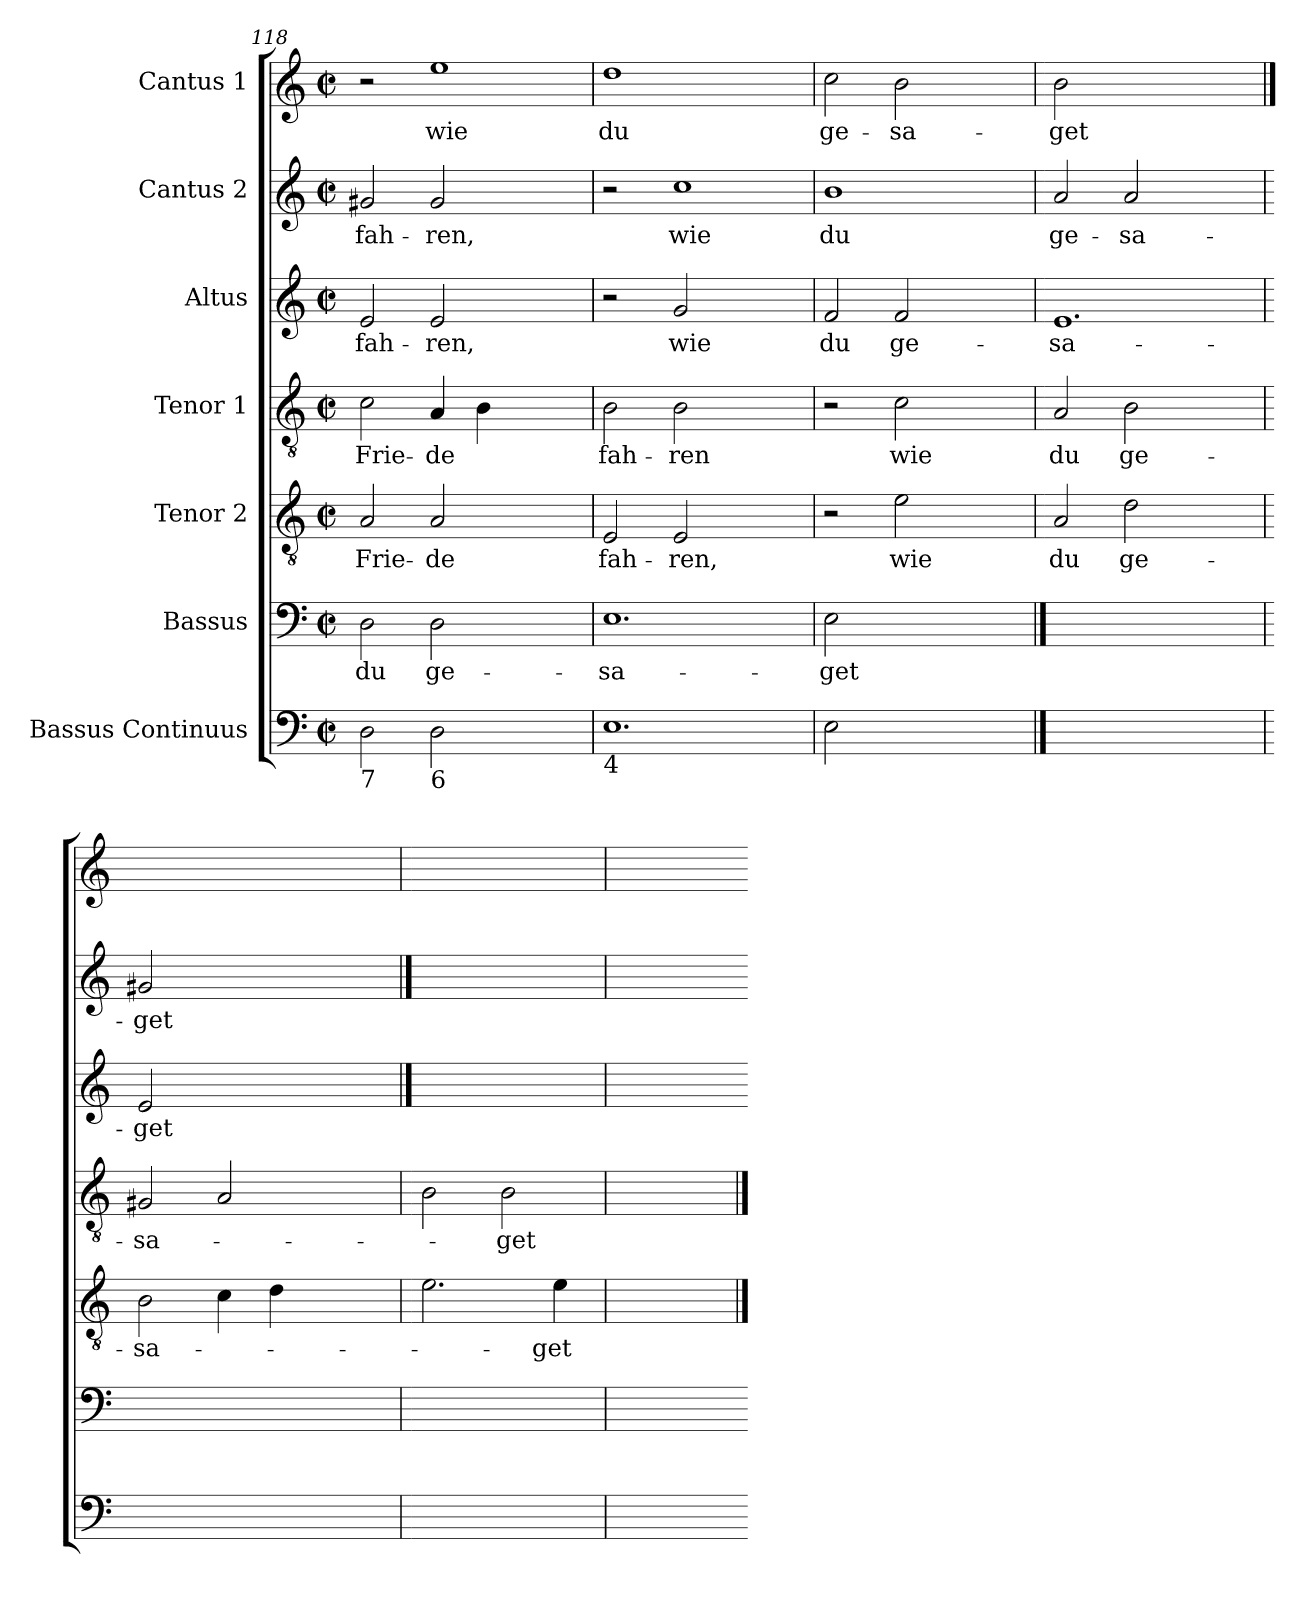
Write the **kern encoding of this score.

**kern	**kern	**text	**kern	**text	**kern	**text	**kern	**text	**kern	**text	**kern	**text
*part7	*part6	*part6	*part5	*part5	*part4	*part4	*part3	*part3	*part2	*part2	*part1	*part1
*staff7	*staff6	*staff6	*staff5	*staff5	*staff4	*staff4	*staff3	*staff3	*staff2	*staff2	*staff1	*staff1
*I"Bassus Continuus	*I"Bassus	*	*I"Tenor 2	*	*I"Tenor 1	*	*I"Altus	*	*I"Cantus 2	*	*I"Cantus 1	*
*clefF4	*clefF4	*	*clefGv2	*	*clefGv2	*	*clefG2	*	*clefG2	*	*clefG2	*
*k[]	*k[]	*	*k[]	*	*k[]	*	*k[]	*	*k[]	*	*k[]	*
*C:	*C:	*	*C:	*	*C:	*	*C:	*	*C:	*	*C:	*
*M2/2	*M2/2	*	*M2/2	*	*M2/2	*	*M2/2	*	*M2/2	*	*M2/2	*
*met(c|)	*met(c|)	*	*met(c|)	*	*met(c|)	*	*met(c|)	*	*met(c|)	*	*met(c|)	*
=118	=118	=118	=118	=118	=118	=118	=118	=118	=118	=118	=118	=118
!LO:TX:b:t=7	!	!	!	!	!	!	!	!	!	!	!	!
!	!	!LO:LY:b	!	!LO:LY:b	!	!LO:LY:b	!	!LO:LY:b	!	!LO:LY:b	!	!
2D	2D	du	2A	Frie-	2c	Frie-	2e	fah-	2g#X	fah-	2r	.
!LO:TX:b:t=6	!	!	!	!	!	!	!	!	!	!	!	!
!	!	!LO:LY:b	!	!LO:LY:b	!	!LO:LY:b	!	!LO:LY:b	!	!LO:LY:b	!	!LO:LY:b
2D	2D	ge-	2A	-de	4A	-de	2e	-ren,	2g#	-ren,	1ee	wie
.	.	.	.	.	4B	.	.	.	.	.	.	.
2ryy	2ryy	.	2ryy	.	2ryy	.	2ryy	.	2ryy	.	.	.
=119	=119	=119	=119	=119	=119	=119	=119	=119	=119	=119	=119	=119
!LO:TX:b:t=4	!	!	!	!	!	!	!	!	!	!	!	!
!	!	!LO:LY:b	!	!LO:LY:b	!	!LO:LY:b	!	!	!	!	!	!LO:LY:b
1.E	1.E	-sa-	2E	fah-	2B	fah-	2r	.	2r	.	1dd	du
!	!	!	!	!LO:LY:b	!	!LO:LY:b	!	!LO:LY:b	!	!LO:LY:b	!	!
.	.	.	2E	-ren,	2B	-ren	2g	wie	1cc	wie	.	.
.	.	.	2ryy	.	2ryy	.	2ryy	.	.	.	2ryy	.
=120	=120	=120	=120	=120	=120	=120	=120	=120	=120	=120	=120	=120
!	!	!LO:LY:b	!	!	!	!	!	!LO:LY:b	!	!LO:LY:b	!	!LO:LY:b
2E	2E	-get	2r	.	2r	.	2f	du	1b	du	2cc	ge-
!	!	!LO:LY:b	!	!LO:LY:b	!	!LO:LY:b	!	!LO:LY:b	!	!	!	!LO:LY:b
1AAyy	1AAyy	hast.	2e	wie	2c	wie	2f	ge-	.	.	2b	-sa-
.	.	.	2ryy	.	2ryy	.	2ryy	.	2ryy	.	2ryy	.
==121	==121	=121	=121	=121	=121	=121	=121	=121	=121	=121	=121	=121
!	!	!	!	!LO:LY:b	!	!LO:LY:b	!	!LO:LY:b	!	!LO:LY:b	!	!LO:LY:b
1ryy	1ryy	.	2A	du	2A	du	1.e	-sa-	2a	ge-	2b	-get
!	!	!	!	!LO:LY:b	!	!LO:LY:b	!	!	!	!LO:LY:b	!	!LO:LY:b
.	.	.	2d	ge-	2B	ge-	.	.	2a	-sa-	1cc#Xyy	hast.
2ryy	2ryy	.	2ryy	.	2ryy	.	.	.	2ryy	.	.	.
=	=	==	=	==	=	==	=	==	=	==	==	==
!	!	!	!	!LO:LY:b	!	!LO:LY:b	!	!LO:LY:b	!	!LO:LY:b	!	!
1ryy	1ryy	.	2B	-sa-	2G#X	-sa-	2e	-get	2g#X	-get	1ryy	.
!	!	!	!	!	!	!	!	!LO:LY:b	!	!LO:LY:b	!	!
.	.	.	4c	.	2A	.	1eyy	hast.	1ayy	hast.	.	.
.	.	.	4d	.	.	.	.	.	.	.	.	.
2ryy	2ryy	.	2ryy	.	2ryy	.	.	.	.	.	2ryy	.
=	=	=	=	=	=	=	==	=	==	=	=	=
1ryy	1ryy	.	2.e	.	2B	.	1ryy	.	1ryy	.	1ryy	.
!	!	!	!	!	!	!LO:LY:b	!	!	!	!	!	!
.	.	.	.	.	2B	-get	.	.	.	.	.	.
!	!	!	!	!LO:LY:b	!	!	!	!	!	!	!	!
.	.	.	4e	-get	.	.	.	.	.	.	.	.
=	=	=	=	=	=	=	=	=	=	=	=	=
!	!	!	!	!LO:LY:b	!	!LO:LY:b	!	!	!	!	!	!
1ryy	1ryy	.	1eyy	hast.	1Ayy	hast.	1ryy	.	1ryy	.	1ryy	.
=	=	=	==	=	==	=	=	=	=	=	=	=
*-	*-	*-	*-	*-	*-	*-	*-	*-	*-	*-	*-	*-
